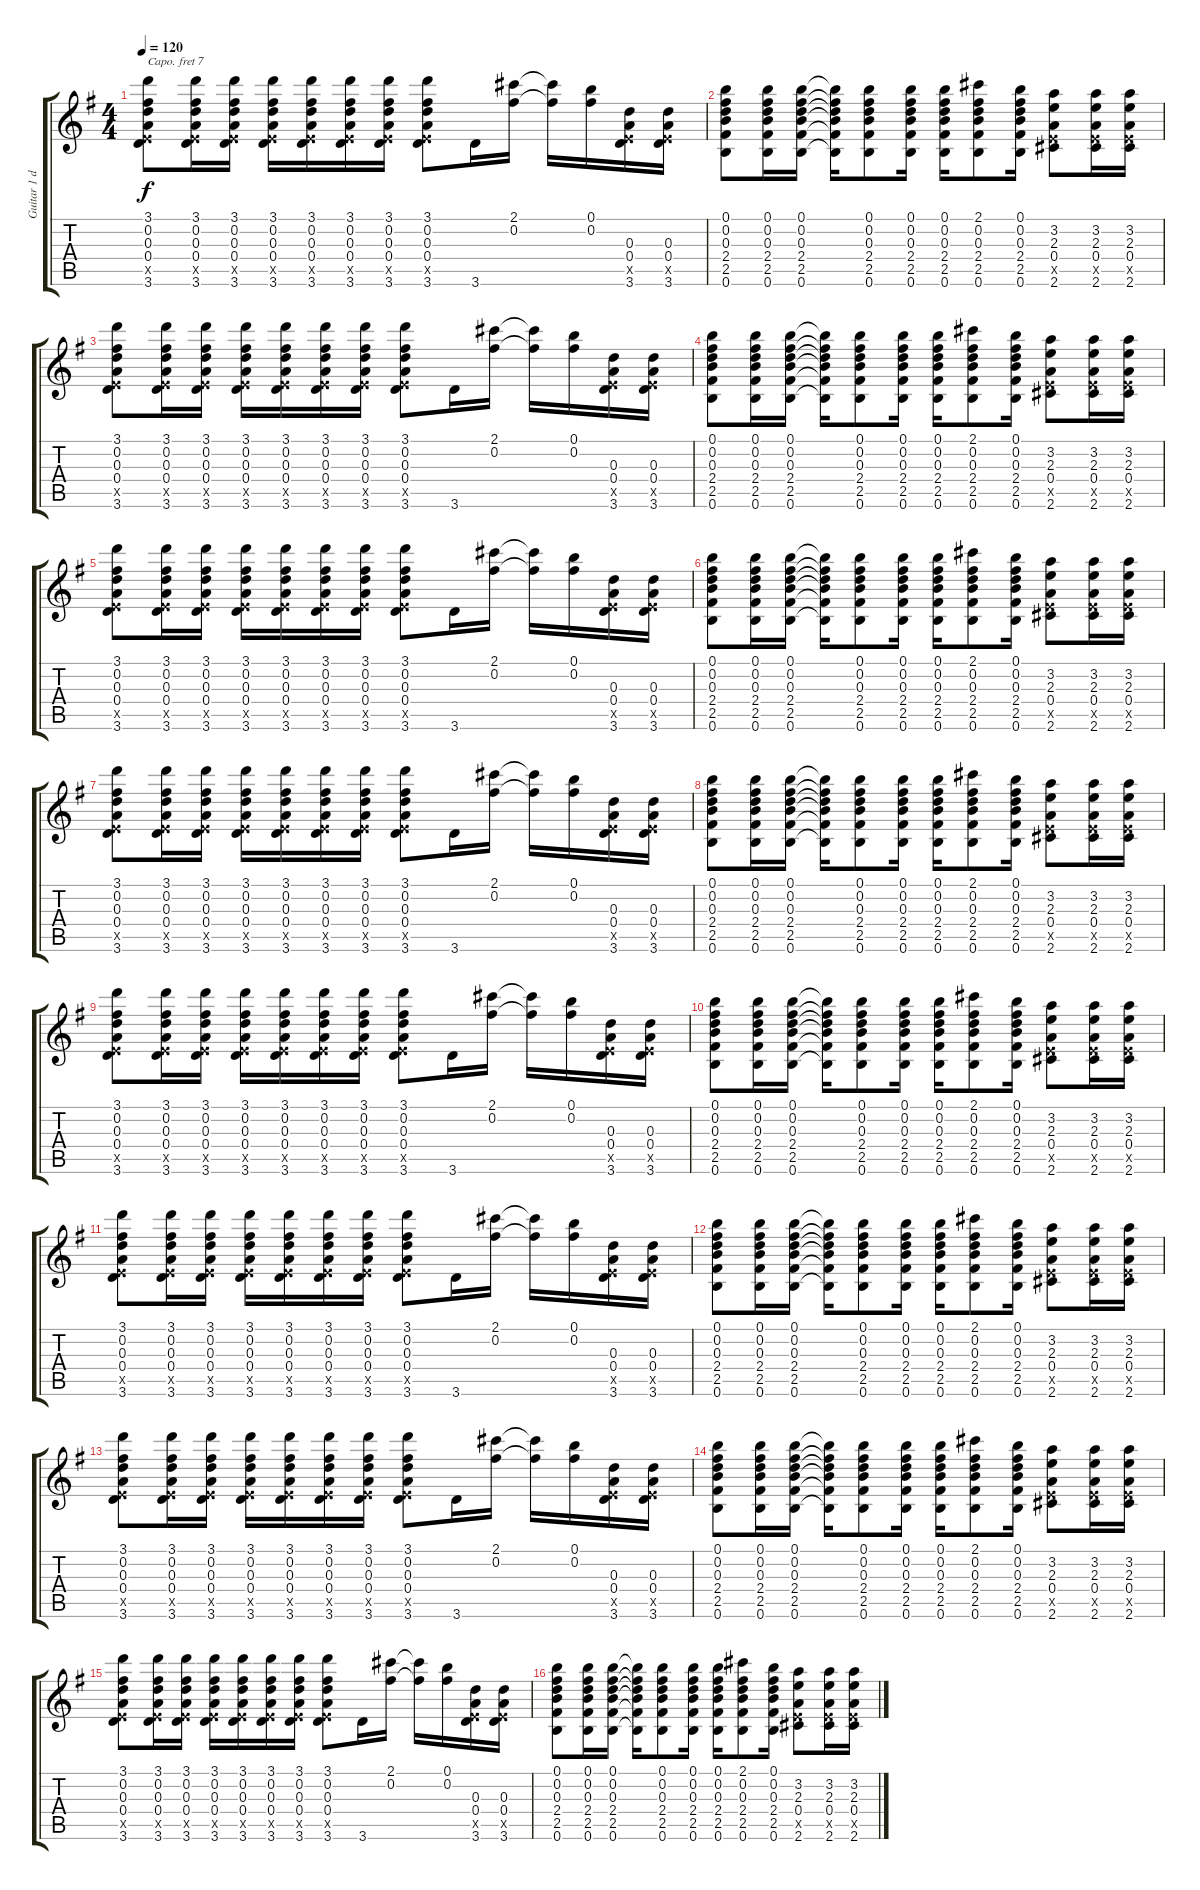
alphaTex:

\track ("Guitar 1 doubled" "Guitar 1 d") {instrument acousticguitarsteel}
\staff {score tabs}
\capo 7
\tuning (E4 B3 G3 D3 A2 E2) {hide}
\ts (4 4)
\tempo 120
\clef g2
\ks g
(3.1 0.2 0.3 0.4 0.5{x} 3.6).8{dy f} (3.1 0.2 0.3 0.4 0.5{x} 3.6).16 (3.1 0.2 0.3 0.4 0.5{x} 3.6).16 (3.1 0.2 0.3 0.4 0.5{x} 3.6).16 (3.1 0.2 0.3 0.4 0.5{x} 3.6).16 (3.1 0.2 0.3 0.4 0.5{x} 3.6).16 (3.1 0.2 0.3 0.4 0.5{x} 3.6).16 (3.1 0.2 0.3 0.4 0.5{x} 3.6).8 3.6.16 (2.1 0.2).16 (2.1{t} 0.2{t}).16 (0.1 0.2).16 (0.3 0.4 0.5{x} 3.6).16 (0.3 0.4 0.5{x} 3.6).16 |
(0.1 0.2 0.3 2.4 2.5 0.6).8 (0.1 0.2 0.3 2.4 2.5 0.6).16 (0.1 0.2 0.3 2.4 2.5 0.6).16 (0.1{t} 0.2{t} 0.3{t} 2.4{t} 2.5{t} 0.6{t}).16 (0.1 0.2 0.3 2.4 2.5 0.6).8 (0.1 0.2 0.3 2.4 2.5 0.6).16 (0.1 0.2 0.3 2.4 2.5 0.6).16 (2.1 0.2 0.3 2.4 2.5 0.6).8 (0.1 0.2 0.3 2.4 2.5 0.6).16 (3.2 2.3 0.4 0.5{x} 2.6).8 (3.2 2.3 0.4 0.5{x} 2.6).16 (3.2 2.3 0.4 0.5{x} 2.6).16 |
(3.1 0.2 0.3 0.4 0.5{x} 3.6).8 (3.1 0.2 0.3 0.4 0.5{x} 3.6).16 (3.1 0.2 0.3 0.4 0.5{x} 3.6).16 (3.1 0.2 0.3 0.4 0.5{x} 3.6).16 (3.1 0.2 0.3 0.4 0.5{x} 3.6).16 (3.1 0.2 0.3 0.4 0.5{x} 3.6).16 (3.1 0.2 0.3 0.4 0.5{x} 3.6).16 (3.1 0.2 0.3 0.4 0.5{x} 3.6).8 3.6.16 (2.1 0.2).16 (2.1{t} 0.2{t}).16 (0.1 0.2).16 (0.3 0.4 0.5{x} 3.6).16 (0.3 0.4 0.5{x} 3.6).16 |
(0.1 0.2 0.3 2.4 2.5 0.6).8 (0.1 0.2 0.3 2.4 2.5 0.6).16 (0.1 0.2 0.3 2.4 2.5 0.6).16 (0.1{t} 0.2{t} 0.3{t} 2.4{t} 2.5{t} 0.6{t}).16 (0.1 0.2 0.3 2.4 2.5 0.6).8 (0.1 0.2 0.3 2.4 2.5 0.6).16 (0.1 0.2 0.3 2.4 2.5 0.6).16 (2.1 0.2 0.3 2.4 2.5 0.6).8 (0.1 0.2 0.3 2.4 2.5 0.6).16 (3.2 2.3 0.4 0.5{x} 2.6).8 (3.2 2.3 0.4 0.5{x} 2.6).16 (3.2 2.3 0.4 0.5{x} 2.6).16 |
(3.1 0.2 0.3 0.4 0.5{x} 3.6).8 (3.1 0.2 0.3 0.4 0.5{x} 3.6).16 (3.1 0.2 0.3 0.4 0.5{x} 3.6).16 (3.1 0.2 0.3 0.4 0.5{x} 3.6).16 (3.1 0.2 0.3 0.4 0.5{x} 3.6).16 (3.1 0.2 0.3 0.4 0.5{x} 3.6).16 (3.1 0.2 0.3 0.4 0.5{x} 3.6).16 (3.1 0.2 0.3 0.4 0.5{x} 3.6).8 3.6.16 (2.1 0.2).16 (2.1{t} 0.2{t}).16 (0.1 0.2).16 (0.3 0.4 0.5{x} 3.6).16 (0.3 0.4 0.5{x} 3.6).16 |
(0.1 0.2 0.3 2.4 2.5 0.6).8 (0.1 0.2 0.3 2.4 2.5 0.6).16 (0.1 0.2 0.3 2.4 2.5 0.6).16 (0.1{t} 0.2{t} 0.3{t} 2.4{t} 2.5{t} 0.6{t}).16 (0.1 0.2 0.3 2.4 2.5 0.6).8 (0.1 0.2 0.3 2.4 2.5 0.6).16 (0.1 0.2 0.3 2.4 2.5 0.6).16 (2.1 0.2 0.3 2.4 2.5 0.6).8 (0.1 0.2 0.3 2.4 2.5 0.6).16 (3.2 2.3 0.4 0.5{x} 2.6).8 (3.2 2.3 0.4 0.5{x} 2.6).16 (3.2 2.3 0.4 0.5{x} 2.6).16 |
(3.1 0.2 0.3 0.4 0.5{x} 3.6).8 (3.1 0.2 0.3 0.4 0.5{x} 3.6).16 (3.1 0.2 0.3 0.4 0.5{x} 3.6).16 (3.1 0.2 0.3 0.4 0.5{x} 3.6).16 (3.1 0.2 0.3 0.4 0.5{x} 3.6).16 (3.1 0.2 0.3 0.4 0.5{x} 3.6).16 (3.1 0.2 0.3 0.4 0.5{x} 3.6).16 (3.1 0.2 0.3 0.4 0.5{x} 3.6).8 3.6.16 (2.1 0.2).16 (2.1{t} 0.2{t}).16 (0.1 0.2).16 (0.3 0.4 0.5{x} 3.6).16 (0.3 0.4 0.5{x} 3.6).16 |
(0.1 0.2 0.3 2.4 2.5 0.6).8 (0.1 0.2 0.3 2.4 2.5 0.6).16 (0.1 0.2 0.3 2.4 2.5 0.6).16 (0.1{t} 0.2{t} 0.3{t} 2.4{t} 2.5{t} 0.6{t}).16 (0.1 0.2 0.3 2.4 2.5 0.6).8 (0.1 0.2 0.3 2.4 2.5 0.6).16 (0.1 0.2 0.3 2.4 2.5 0.6).16 (2.1 0.2 0.3 2.4 2.5 0.6).8 (0.1 0.2 0.3 2.4 2.5 0.6).16 (3.2 2.3 0.4 0.5{x} 2.6).8 (3.2 2.3 0.4 0.5{x} 2.6).16 (3.2 2.3 0.4 0.5{x} 2.6).16 |
(3.1 0.2 0.3 0.4 0.5{x} 3.6).8 (3.1 0.2 0.3 0.4 0.5{x} 3.6).16 (3.1 0.2 0.3 0.4 0.5{x} 3.6).16 (3.1 0.2 0.3 0.4 0.5{x} 3.6).16 (3.1 0.2 0.3 0.4 0.5{x} 3.6).16 (3.1 0.2 0.3 0.4 0.5{x} 3.6).16 (3.1 0.2 0.3 0.4 0.5{x} 3.6).16 (3.1 0.2 0.3 0.4 0.5{x} 3.6).8 3.6.16 (2.1 0.2).16 (2.1{t} 0.2{t}).16 (0.1 0.2).16 (0.3 0.4 0.5{x} 3.6).16 (0.3 0.4 0.5{x} 3.6).16 |
(0.1 0.2 0.3 2.4 2.5 0.6).8 (0.1 0.2 0.3 2.4 2.5 0.6).16 (0.1 0.2 0.3 2.4 2.5 0.6).16 (0.1{t} 0.2{t} 0.3{t} 2.4{t} 2.5{t} 0.6{t}).16 (0.1 0.2 0.3 2.4 2.5 0.6).8 (0.1 0.2 0.3 2.4 2.5 0.6).16 (0.1 0.2 0.3 2.4 2.5 0.6).16 (2.1 0.2 0.3 2.4 2.5 0.6).8 (0.1 0.2 0.3 2.4 2.5 0.6).16 (3.2 2.3 0.4 0.5{x} 2.6).8 (3.2 2.3 0.4 0.5{x} 2.6).16 (3.2 2.3 0.4 0.5{x} 2.6).16 |
(3.1 0.2 0.3 0.4 0.5{x} 3.6).8 (3.1 0.2 0.3 0.4 0.5{x} 3.6).16 (3.1 0.2 0.3 0.4 0.5{x} 3.6).16 (3.1 0.2 0.3 0.4 0.5{x} 3.6).16 (3.1 0.2 0.3 0.4 0.5{x} 3.6).16 (3.1 0.2 0.3 0.4 0.5{x} 3.6).16 (3.1 0.2 0.3 0.4 0.5{x} 3.6).16 (3.1 0.2 0.3 0.4 0.5{x} 3.6).8 3.6.16 (2.1 0.2).16 (2.1{t} 0.2{t}).16 (0.1 0.2).16 (0.3 0.4 0.5{x} 3.6).16 (0.3 0.4 0.5{x} 3.6).16 |
(0.1 0.2 0.3 2.4 2.5 0.6).8 (0.1 0.2 0.3 2.4 2.5 0.6).16 (0.1 0.2 0.3 2.4 2.5 0.6).16 (0.1{t} 0.2{t} 0.3{t} 2.4{t} 2.5{t} 0.6{t}).16 (0.1 0.2 0.3 2.4 2.5 0.6).8 (0.1 0.2 0.3 2.4 2.5 0.6).16 (0.1 0.2 0.3 2.4 2.5 0.6).16 (2.1 0.2 0.3 2.4 2.5 0.6).8 (0.1 0.2 0.3 2.4 2.5 0.6).16 (3.2 2.3 0.4 0.5{x} 2.6).8 (3.2 2.3 0.4 0.5{x} 2.6).16 (3.2 2.3 0.4 0.5{x} 2.6).16 |
(3.1 0.2 0.3 0.4 0.5{x} 3.6).8 (3.1 0.2 0.3 0.4 0.5{x} 3.6).16 (3.1 0.2 0.3 0.4 0.5{x} 3.6).16 (3.1 0.2 0.3 0.4 0.5{x} 3.6).16 (3.1 0.2 0.3 0.4 0.5{x} 3.6).16 (3.1 0.2 0.3 0.4 0.5{x} 3.6).16 (3.1 0.2 0.3 0.4 0.5{x} 3.6).16 (3.1 0.2 0.3 0.4 0.5{x} 3.6).8 3.6.16 (2.1 0.2).16 (2.1{t} 0.2{t}).16 (0.1 0.2).16 (0.3 0.4 0.5{x} 3.6).16 (0.3 0.4 0.5{x} 3.6).16 |
(0.1 0.2 0.3 2.4 2.5 0.6).8 (0.1 0.2 0.3 2.4 2.5 0.6).16 (0.1 0.2 0.3 2.4 2.5 0.6).16 (0.1{t} 0.2{t} 0.3{t} 2.4{t} 2.5{t} 0.6{t}).16 (0.1 0.2 0.3 2.4 2.5 0.6).8 (0.1 0.2 0.3 2.4 2.5 0.6).16 (0.1 0.2 0.3 2.4 2.5 0.6).16 (2.1 0.2 0.3 2.4 2.5 0.6).8 (0.1 0.2 0.3 2.4 2.5 0.6).16 (3.2 2.3 0.4 0.5{x} 2.6).8 (3.2 2.3 0.4 0.5{x} 2.6).16 (3.2 2.3 0.4 0.5{x} 2.6).16 |
(3.1 0.2 0.3 0.4 0.5{x} 3.6).8 (3.1 0.2 0.3 0.4 0.5{x} 3.6).16 (3.1 0.2 0.3 0.4 0.5{x} 3.6).16 (3.1 0.2 0.3 0.4 0.5{x} 3.6).16 (3.1 0.2 0.3 0.4 0.5{x} 3.6).16 (3.1 0.2 0.3 0.4 0.5{x} 3.6).16 (3.1 0.2 0.3 0.4 0.5{x} 3.6).16 (3.1 0.2 0.3 0.4 0.5{x} 3.6).8 3.6.16 (2.1 0.2).16 (2.1{t} 0.2{t}).16 (0.1 0.2).16 (0.3 0.4 0.5{x} 3.6).16 (0.3 0.4 0.5{x} 3.6).16 |
(0.1 0.2 0.3 2.4 2.5 0.6).8 (0.1 0.2 0.3 2.4 2.5 0.6).16 (0.1 0.2 0.3 2.4 2.5 0.6).16 (0.1{t} 0.2{t} 0.3{t} 2.4{t} 2.5{t} 0.6{t}).16 (0.1 0.2 0.3 2.4 2.5 0.6).8 (0.1 0.2 0.3 2.4 2.5 0.6).16 (0.1 0.2 0.3 2.4 2.5 0.6).16 (2.1 0.2 0.3 2.4 2.5 0.6).8 (0.1 0.2 0.3 2.4 2.5 0.6).16 (3.2 2.3 0.4 0.5{x} 2.6).8 (3.2 2.3 0.4 0.5{x} 2.6).16 (3.2 2.3 0.4 0.5{x} 2.6).16
